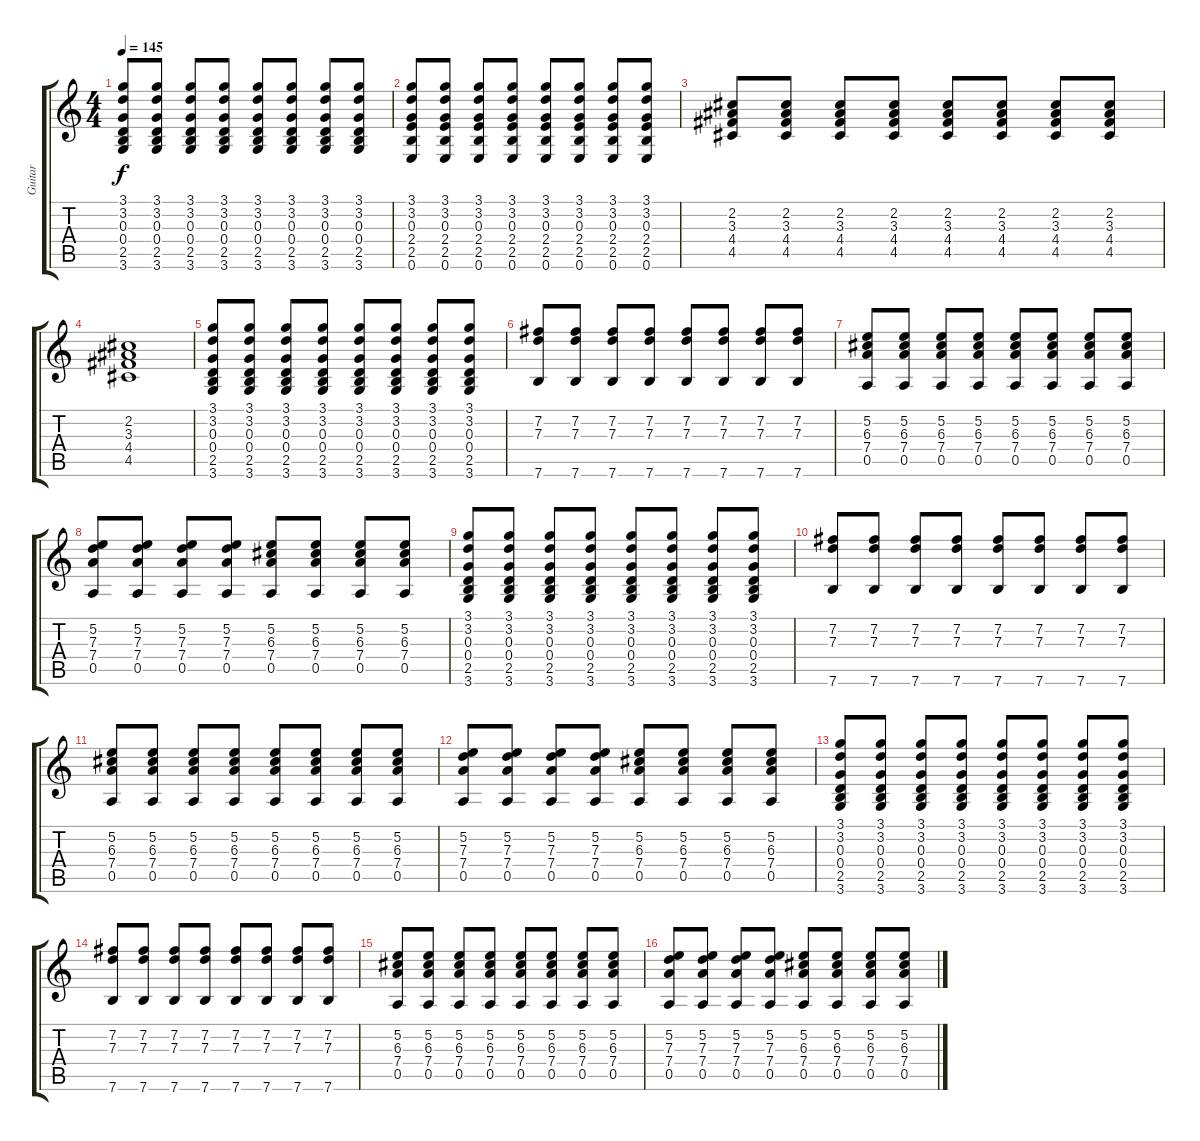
\track ("Guitar" "Guitar") {instrument distortionguitar}
\staff {score tabs}
\tuning (E4 B3 G3 D3 A2 E2) {hide}
\ts (4 4)
\tempo 145
\clef g2
\ks c
(3.1 3.2 0.3 0.4 2.5 3.6).8{dy f} (3.1 3.2 0.3 0.4 2.5 3.6).8 (3.1 3.2 0.3 0.4 2.5 3.6).8 (3.1 3.2 0.3 0.4 2.5 3.6).8 (3.1 3.2 0.3 0.4 2.5 3.6).8 (3.1 3.2 0.3 0.4 2.5 3.6).8 (3.1 3.2 0.3 0.4 2.5 3.6).8 (3.1 3.2 0.3 0.4 2.5 3.6).8 |
(3.1 3.2 0.3 2.4 2.5 0.6).8 (3.1 3.2 0.3 2.4 2.5 0.6).8 (3.1 3.2 0.3 2.4 2.5 0.6).8 (3.1 3.2 0.3 2.4 2.5 0.6).8 (3.1 3.2 0.3 2.4 2.5 0.6).8 (3.1 3.2 0.3 2.4 2.5 0.6).8 (3.1 3.2 0.3 2.4 2.5 0.6).8 (3.1 3.2 0.3 2.4 2.5 0.6).8 |
(2.2 3.3 4.4 4.5).8 (2.2 3.3 4.4 4.5).8 (2.2 3.3 4.4 4.5).8 (2.2 3.3 4.4 4.5).8 (2.2 3.3 4.4 4.5).8 (2.2 3.3 4.4 4.5).8 (2.2 3.3 4.4 4.5).8 (2.2 3.3 4.4 4.5).8 |
(2.2 3.3 4.4 4.5).1 |
(3.1 3.2 0.3 0.4 2.5 3.6).8{instrument electricguitarclean} (3.1 3.2 0.3 0.4 2.5 3.6).8 (3.1 3.2 0.3 0.4 2.5 3.6).8 (3.1 3.2 0.3 0.4 2.5 3.6).8 (3.1 3.2 0.3 0.4 2.5 3.6).8 (3.1 3.2 0.3 0.4 2.5 3.6).8 (3.1 3.2 0.3 0.4 2.5 3.6).8 (3.1 3.2 0.3 0.4 2.5 3.6).8 |
(7.2 7.3 7.6).8 (7.2 7.3 7.6).8 (7.2 7.3 7.6).8 (7.2 7.3 7.6).8 (7.2 7.3 7.6).8 (7.2 7.3 7.6).8 (7.2 7.3 7.6).8 (7.2 7.3 7.6).8 |
(5.2 6.3 7.4 0.5).8 (5.2 6.3 7.4 0.5).8 (5.2 6.3 7.4 0.5).8 (5.2 6.3 7.4 0.5).8 (5.2 6.3 7.4 0.5).8 (5.2 6.3 7.4 0.5).8 (5.2 6.3 7.4 0.5).8 (5.2 6.3 7.4 0.5).8 |
(5.2 7.3 7.4 0.5).8 (5.2 7.3 7.4 0.5).8 (5.2 7.3 7.4 0.5).8 (5.2 7.3 7.4 0.5).8 (5.2 6.3 7.4 0.5).8 (5.2 6.3 7.4 0.5).8 (5.2 6.3 7.4 0.5).8 (5.2 6.3 7.4 0.5).8 |
(3.1 3.2 0.3 0.4 2.5 3.6).8 (3.1 3.2 0.3 0.4 2.5 3.6).8 (3.1 3.2 0.3 0.4 2.5 3.6).8 (3.1 3.2 0.3 0.4 2.5 3.6).8 (3.1 3.2 0.3 0.4 2.5 3.6).8 (3.1 3.2 0.3 0.4 2.5 3.6).8 (3.1 3.2 0.3 0.4 2.5 3.6).8 (3.1 3.2 0.3 0.4 2.5 3.6).8 |
(7.2 7.3 7.6).8 (7.2 7.3 7.6).8 (7.2 7.3 7.6).8 (7.2 7.3 7.6).8 (7.2 7.3 7.6).8 (7.2 7.3 7.6).8 (7.2 7.3 7.6).8 (7.2 7.3 7.6).8 |
(5.2 6.3 7.4 0.5).8 (5.2 6.3 7.4 0.5).8 (5.2 6.3 7.4 0.5).8 (5.2 6.3 7.4 0.5).8 (5.2 6.3 7.4 0.5).8 (5.2 6.3 7.4 0.5).8 (5.2 6.3 7.4 0.5).8 (5.2 6.3 7.4 0.5).8 |
(5.2 7.3 7.4 0.5).8 (5.2 7.3 7.4 0.5).8 (5.2 7.3 7.4 0.5).8 (5.2 7.3 7.4 0.5).8 (5.2 6.3 7.4 0.5).8 (5.2 6.3 7.4 0.5).8 (5.2 6.3 7.4 0.5).8 (5.2 6.3 7.4 0.5).8 |
(3.1 3.2 0.3 0.4 2.5 3.6).8 (3.1 3.2 0.3 0.4 2.5 3.6).8 (3.1 3.2 0.3 0.4 2.5 3.6).8 (3.1 3.2 0.3 0.4 2.5 3.6).8 (3.1 3.2 0.3 0.4 2.5 3.6).8 (3.1 3.2 0.3 0.4 2.5 3.6).8 (3.1 3.2 0.3 0.4 2.5 3.6).8 (3.1 3.2 0.3 0.4 2.5 3.6).8 |
(7.2 7.3 7.6).8 (7.2 7.3 7.6).8 (7.2 7.3 7.6).8 (7.2 7.3 7.6).8 (7.2 7.3 7.6).8 (7.2 7.3 7.6).8 (7.2 7.3 7.6).8 (7.2 7.3 7.6).8 |
(5.2 6.3 7.4 0.5).8 (5.2 6.3 7.4 0.5).8 (5.2 6.3 7.4 0.5).8 (5.2 6.3 7.4 0.5).8 (5.2 6.3 7.4 0.5).8 (5.2 6.3 7.4 0.5).8 (5.2 6.3 7.4 0.5).8 (5.2 6.3 7.4 0.5).8 |
(5.2 7.3 7.4 0.5).8 (5.2 7.3 7.4 0.5).8 (5.2 7.3 7.4 0.5).8 (5.2 7.3 7.4 0.5).8 (5.2 6.3 7.4 0.5).8 (5.2 6.3 7.4 0.5).8 (5.2 6.3 7.4 0.5).8 (5.2 6.3 7.4 0.5).8
